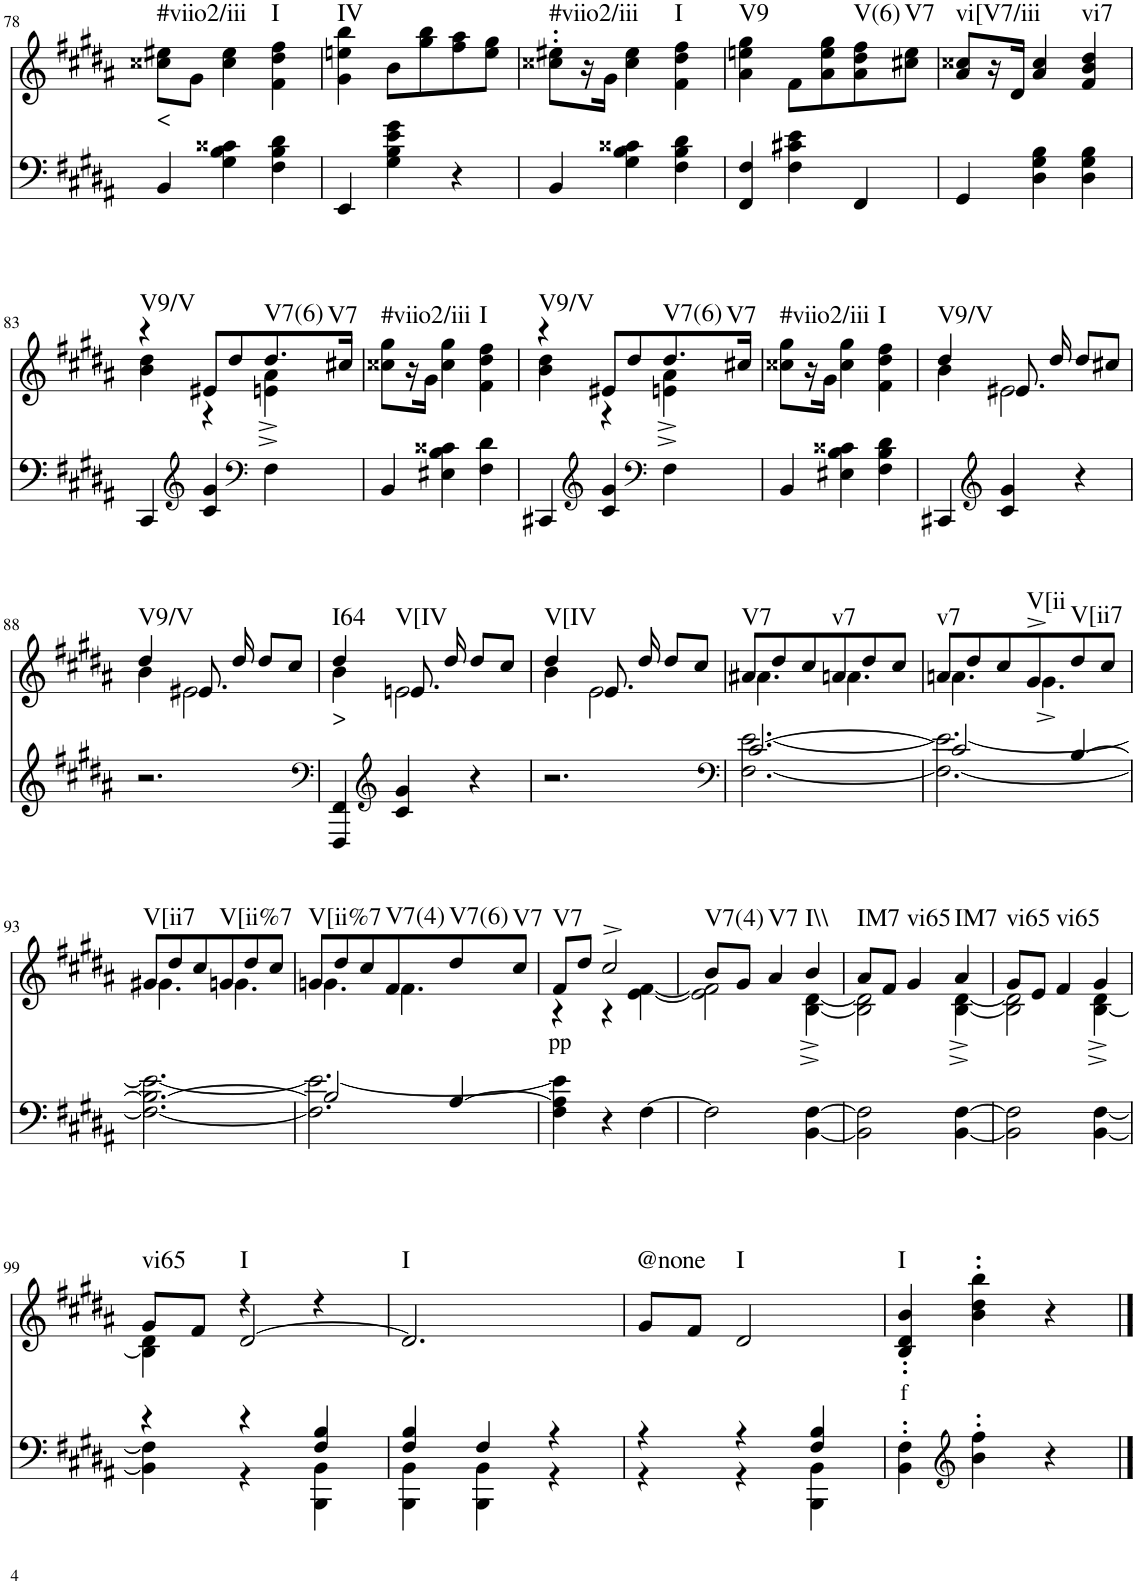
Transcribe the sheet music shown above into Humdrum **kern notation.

**kern	**kern	**text	**harte
*part2	*part1	*part1	*part1
*staff2	*staff1	*staff1	*
*I"Piano	*I"Piano	*	*
*I'Pno	*I'Pno	*	*
!!LO:PB:g=z
*clefF4	*clefG2	*	*
*k[f#c#g#d#a#]	*k[f#c#g#d#a#]	*	*
*M3/4	*M3/4	*	*
=78	=78	=78	=78
!	!	!LO:LY:b	!LO:H:kt=#viio2/iii
4BB/	8cc##X\ 8ee#X\L	<	N
.	8g#\J	.	.
4G#\ 4B\ 4c##X\	4cc##\ 4ee#\	.	.
!	!	!	!LO:H:kt=I
4F#\ 4B\ 4d#\	4f#\ 4dd#\ 4ff#\	.	N
=79	=79	=79	=79
!	!	!	!LO:H:kt=IV
4EE/	4g#\ 4een\ 4bb\	.	N
4G#\ 4B\ 4e\ 4g#\	8b\L	.	.
.	8gg#\ 8bb\	.	.
4r	8ff#\ 8aa#\	.	.
.	8ee\ 8gg#\J	.	.
=80	=80	=80	=80
!	!	!	!LO:H:kt=#viio2/iii
4BB/	8cc##X\' 8ee#X\'L	.	N
.	16r	.	.
.	16g#\JJ	.	.
4G#\ 4B\ 4c##X\	4cc##\ 4ee#\	.	.
!	!	!	!LO:H:kt=I
4F#\ 4B\ 4d#\	4f#\ 4dd#\ 4ff#\	.	N
=81	=81	=81	=81
!	!	!	!LO:H:kt=V9
4FF#/ 4F#/	4a#\ 4een\ 4gg#\	.	N
4F#\ 4c#X\ 4e\	8f#\L	.	.
.	8a#\ 8ee\ 8gg#\	.	.
!	!	!	!LO:H:kt=V(6)
4FF#/	8a#\ 8dd#\ 8ff#\	.	N
!	!	!	!LO:H:kt=V7
.	8cc#X\ 8ee\J	.	N
=82	=82	=82	=82
!	!	!	!LO:H:kt=vi[V7/iii
4GG#/	8a#/ 8cc##X/L	.	N
.	16r	.	.
.	16d#/JJ	.	.
4D#\ 4G#\ 4B\	4a#/ 4cc##/	.	.
!	!	!	!LO:H:kt=vi7
4D#\ 4G#\ 4B\	4f#/ 4b/ 4dd#/	.	N
!!LO:LB:g=z
=83	=83	=83	=83
*	*^	*	*
!	!	!	!	!LO:H:kt=V9/V
4CC#/	4r	4b\ 4dd#\	.	N
*clefG2	*	*	*	*
4c#/ 4g#/	8e#X/L	4r	.	.
.	8dd#/	.	.	.
*clefF4	*	*	*	*
!	!	!	!	!LO:H:n=1:kt=V7(6)
!	!	!	!	!LO:H:n=2:kt=V7
4F#\	8.dd#/	4en\^ 4a#\^	.	N N
.	16cc#X/Jk	.	.	.
*	*v	*v	*	*
=84	=84	=84	=84
!	!	!	!LO:H:kt=#viio2/iii
4BB/	8cc##X\ 8gg#\L	.	N
.	16r	.	.
.	16g#\JJ	.	.
4E#X\ 4B\ 4c##X\	4cc##\ 4gg#\	.	.
!	!	!	!LO:H:kt=I
4F#\ 4d#\	4f#\ 4dd#\ 4ff#\	.	N
=85	=85	=85	=85
*	*^	*	*
!	!	!	!	!LO:H:kt=V9/V
4CC#X/	4r	4b\ 4dd#\	.	N
*clefG2	*	*	*	*
4c#/ 4g#/	8e#X/L	4r	.	.
.	8dd#/	.	.	.
*clefF4	*	*	*	*
!	!	!	!	!LO:H:n=1:kt=V7(6)
!	!	!	!	!LO:H:n=2:kt=V7
4F#\	8.dd#/	4en\^ 4a#\^	.	N N
.	16cc#X/Jk	.	.	.
*	*v	*v	*	*
=86	=86	=86	=86
!	!	!	!LO:H:kt=#viio2/iii
4BB/	8cc##X\ 8gg#\L	.	N
.	16r	.	.
.	16g#\JJ	.	.
4E#X\ 4B\ 4c##X\	4cc##\ 4gg#\	.	.
!	!	!	!LO:H:kt=I
4F#\ 4B\ 4d#\	4f#\ 4dd#\ 4ff#\	.	N
=87	=87	=87	=87
*	*^	*	*
!	!	!	!	!LO:H:kt=V9/V
4CC#X/	4dd#/	4b\	.	N
*clefG2	*	*	*	*
4c#/ 4g#/	8.e#X/	2e#\	.	.
.	16dd#/	.	.	.
4r	8dd#/L	.	.	.
.	8cc#X/J	.	.	.
!!LO:LB:g=z	!!
=88	=88	=88	=88	=88
!	!	!	!	!LO:H:kt=V9/V
2.r	4dd#/	4b\	.	N
.	8.e#X/	2e#\	.	.
.	16dd#/	.	.	.
.	8dd#/L	.	.	.
.	8cc#/J	.	.	.
=89	=89	=89	=89	=89
*clefF4	*	*	*	*
!	!	!	!LO:LY:b	!LO:H:kt=I64
4FFF#/ 4FF#/	4dd#/	4b\	>	N
*clefG2	*	*	*	*
!	!	!	!	!LO:H:kt=V[IV
4c#/ 4g#/	8.en/	2e\	.	N
.	16dd#/	.	.	.
4r	8dd#/L	.	.	.
.	8cc#/J	.	.	.
=90	=90	=90	=90	=90
!	!	!	!	!LO:H:kt=V[IV
2.r	4dd#/	4b\	.	N
.	8.e/	2e\	.	.
.	16dd#/	.	.	.
.	8dd#/L	.	.	.
.	8cc#/J	.	.	.
=91	=91	=91	=91	=91
*clefF4	*	*	*	*
*^	*	*	*	*
!	!	!	!	!	!LO:H:kt=V7
[2.c#/	[2.F#\ [2.e\	8a#/L	4.a#X\	.	N
.	.	8dd#/	.	.	.
.	.	8cc#/	.	.	.
!	!	!	!	!	!LO:H:kt=v7
.	.	8an/	4.a\	.	N
.	.	8dd#/	.	.	.
.	.	8cc#/J	.	.	.
=92	=92	=92	=92	=92	=92
!	!	!	!	!	!LO:H:kt=v7
2c#/]	2.F#\_ 2.e\_	8an/L	4.a\	.	N
.	.	8dd#/	.	.	.
.	.	8cc#/	.	.	.
!	!	!	!	!	!LO:H:kt=V[ii
.	.	8g#^/	4.g#^\	.	N
!	!	!	!	!	!LO:H:kt=V[ii7
[4B/	.	8dd#/	.	.	N
.	.	8cc#/J	.	.	.
*v	*v	*	*	*	*
!!LO:LB:g=z	!!
=93	=93	=93	=93	=93
!	!	!	!	!LO:H:kt=V[ii7
2.F#\_ 2.B\_ 2.e\_	8g#/L	4.g#X\	.	N
.	8dd#/	.	.	.
.	8cc#/	.	.	.
!	!	!	!	!LO:H:kt=V[ii%7
.	8gn/	4.g\	.	N
.	8dd#/	.	.	.
.	8cc#/J	.	.	.
=94	=94	=94	=94	=94
*^	*	*	*	*
!	!	!	!	!	!LO:H:kt=V[ii%7
2.F#\] 2.e\_	2B/]	8gn/L	4.g\	.	N
.	.	8dd#/	.	.	.
.	.	8cc#/	.	.	.
!	!	!	!	!	!LO:H:kt=V7(4)
.	.	8f#/	4.f#\	.	N
!	!	!	!	!	!LO:H:kt=V7(6)
.	[4A#/	8dd#/	.	.	N
!	!	!	!	!	!LO:H:kt=V7
.	.	8cc#/J	.	.	N
*v	*v	*	*	*	*
=95	=95	=95	=95	=95
!	!	!	!LO:LY:b	!LO:H:kt=V7
4F#\ 4A#\] 4e\]	8f#/L	4r	pp	N
.	8dd#/J	.	.	.
4r	2cc#^/	4r	.	.
[4F#\	.	[4e\ [4f#\	.	.
=96	=96	=96	=96	=96
!	!	!	!	!LO:H:kt=V7(4)
2F#\]	8b/L	2e\] 2f#\]	.	N
.	8g#/J	.	.	.
!	!	!	!	!LO:H:kt=V7
.	4a#/	.	.	N
!	!	!	!	!LO:H:kt=I\\
[4BB\ [4F#\	4b/	[4B\^ [4d#\^	.	N
=97	=97	=97	=97	=97
!	!	!	!	!LO:H:kt=IM7
2BB\] 2F#\]	8a#/L	2B\] 2d#\]	.	N
.	8f#/J	.	.	.
!	!	!	!	!LO:H:kt=vi65
.	4g#/	.	.	N
!	!	!	!	!LO:H:kt=IM7
[4BB\ [4F#\	4a#/	[4B\^ [4d#\^	.	N
=98	=98	=98	=98	=98
!	!	!	!	!LO:H:kt=vi65
2BB\] 2F#\]	8g#/L	2B\] 2d#\]	.	N
.	8e/J	.	.	.
!	!	!	!	!LO:H:kt=vi65
.	4f#/	.	.	N
[4BB\ [4F#\	4g#/	[4B\^ 4d#\^	.	.
!!LO:LB:g=z	!!
=99	=99	=99	=99	=99
*^	*	*	*	*
!	!	!	!	!	!LO:H:kt=vi65
4r	4BB\] 4F#\]	8g#/L	4B\] 4d#\	.	N
.	.	8f#/J	.	.	.
!	!	!	!	!	!LO:H:kt=I
4r	4r	4r	[2d#/	.	N
4F#/ 4B/	4BBB\ 4BB\	4r	.	.	.
*	*	*v	*v	*	*
=100	=100	=100	=100	=100
!	!	!	!	!LO:H:kt=I
4F#/ 4B/	4BBB\ 4BB\	2.d#/]	.	N
4F#/	4BBB\ 4BB\	.	.	.
4r	4r	.	.	.
=101	=101	=101	=101	=101
!	!	!	!	!LO:H:kt=@none
4r	4r	8g#/L	.	N
.	.	8f#/J	.	.
!	!	!	!	!LO:H:kt=I
4r	4r	2d#/	.	N
4F#/ 4B/	4BBB\ 4BB\	.	.	.
=102	=102	=102	=102	=102
!	!	!	!LO:LY:b	!LO:H:kt=I
*v	*v	*	*	*
4BB\' 4F#\'	4B/' 4d#/' 4b/'	f	N
*clefG2	*	*	*
4b\' 4ff#\'	4b\' 4dd#\' 4bb\'	.	.
4r	4r	.	.
==	==	==	==
*-	*-	*-	*-
